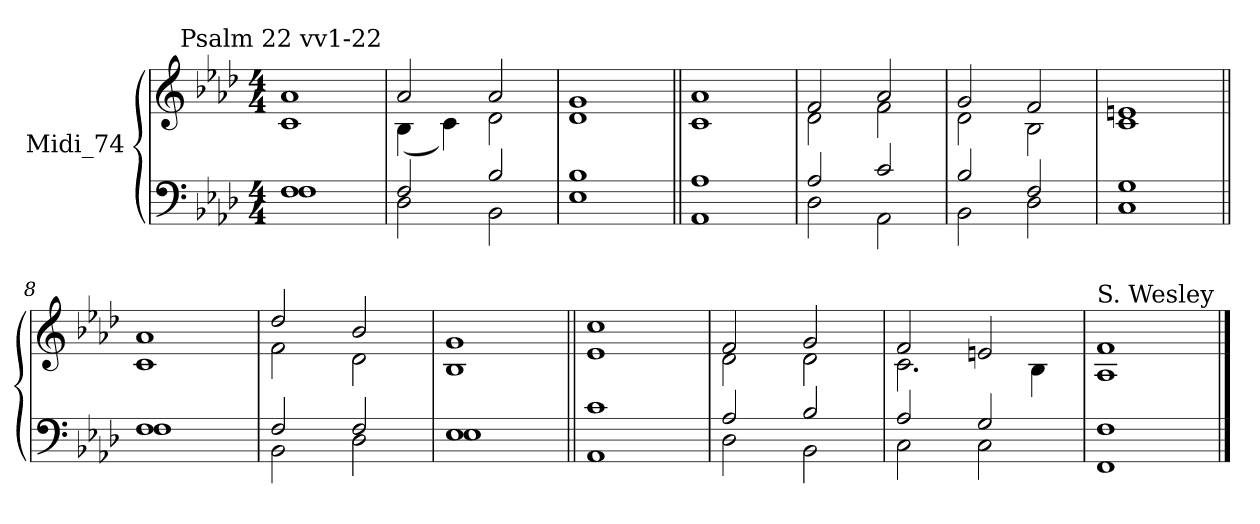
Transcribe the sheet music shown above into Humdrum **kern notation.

**kern	**kern
*part2	*part1
*staff2	*staff1
*I"Midi_74	*I"Midi_74
*clefF4	*clefG2
*k[b-e-a-d-]	*k[b-e-a-d-]
*A-:	*A-:
*M4/4	*M4/4
=1	=1
*^	*^
!	!	!LO:TX:a:cj:t=Psalm 22 vv1-22	!
1F/	1F\	1a-/	1c\
=2	=2	=2	=2
2F/	2D-\	2a-/	(<4B-\
.	.	.	4c\)
2B-/	2BB-\	2a-/	2d-\
=3	=3	=3	=3
1B-/	1E-\	1g/	1d-\
=4||	=4||	=4||	=4||
1A-/	1AA-\	1a-/	1c\
=5	=5	=5	=5
2A-/	2D-\	2f/	2d-\
2c/	2AA-\	2a-/	2f\
=6	=6	=6	=6
2B-/	2BB-\	2g/	2d-\
2F/	2D-\	2f/	2B-\
=7	=7	=7	=7
1G/	1C\	1en/	1c\
=8||	=8||	=8||	=8||
1F/	1F\	1a-/	1c\
=9	=9	=9	=9
2F/	2BB-\	2dd-/	2f\
2F/	2D-\	2b-/	2d-\
=10	=10	=10	=10
1E-/	1E-\	1g/	1B-\
=11||	=11||	=11||	=11||
1c/	1AA-\	1cc/	1e-\
=12	=12	=12	=12
2A-/	2D-\	2f/	2d-\
2B-/	2BB-\	2g/	2d-\
=13	=13	=13	=13
2A-/	2C\	2f/	2.c\
2G/	2C\	2en/	.
.	.	.	4B-\
=14	=14	=14	=14
!	!	!LO:TX:a:t=S. Wesley	!
1F/	1FF\	1f/	1A-\
*v	*v	*	*
*	*v	*v
==	==
*-	*-
